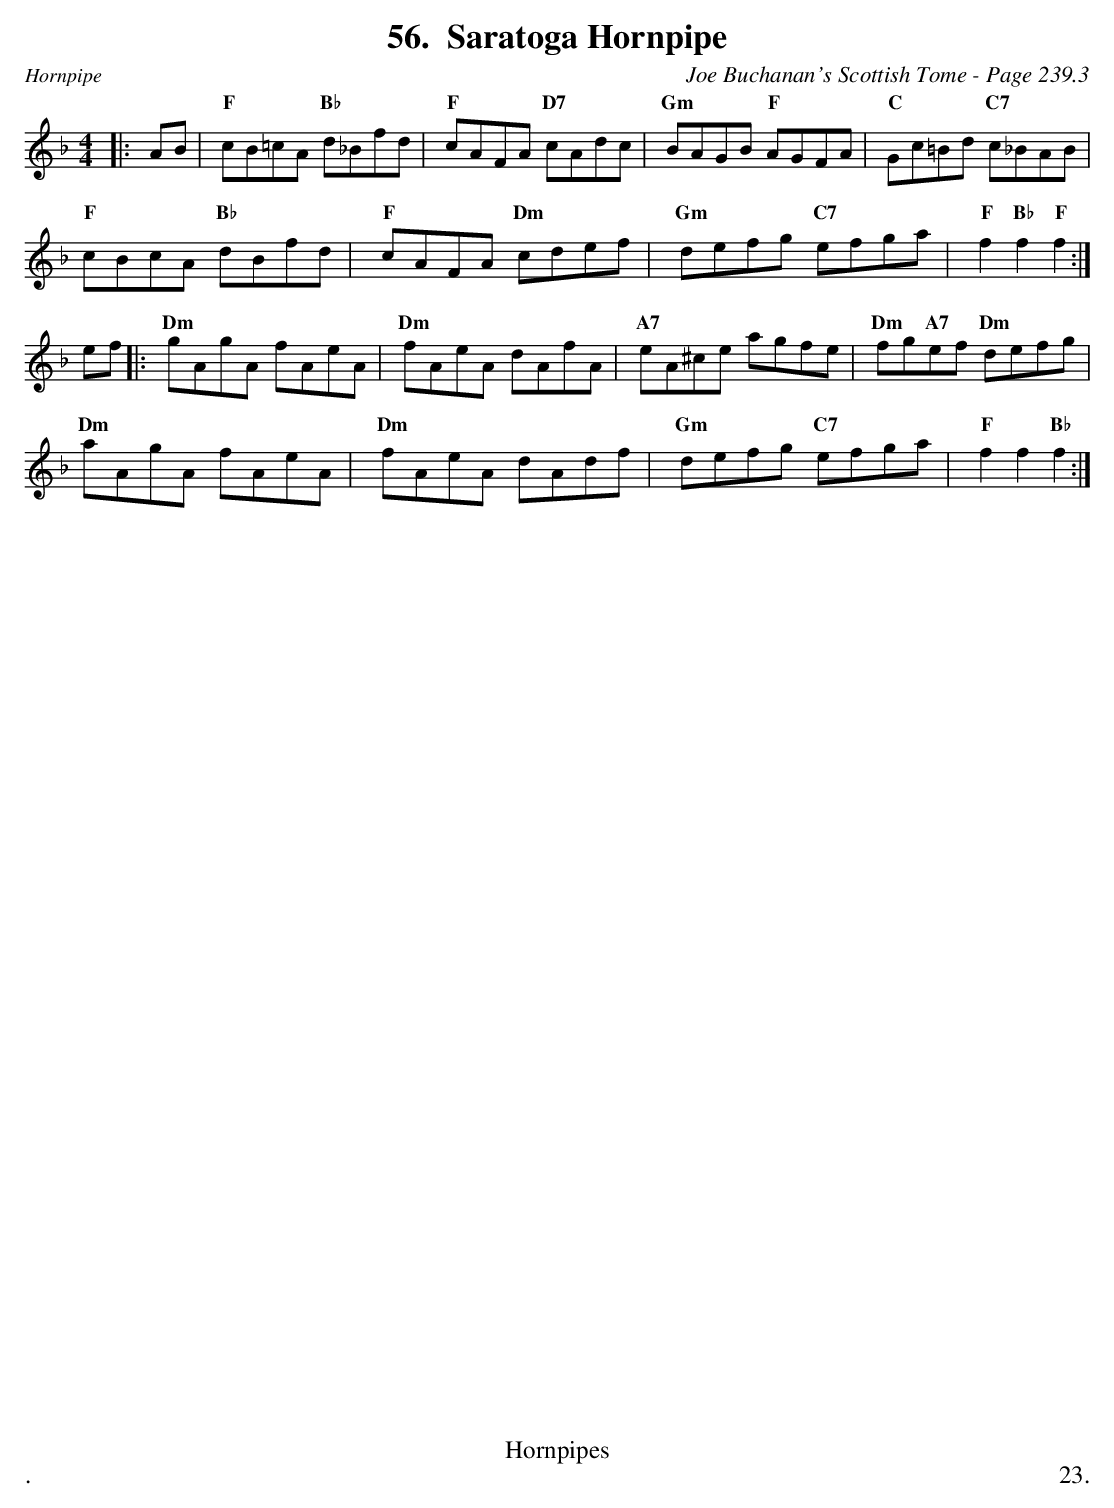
X:1
T:Saratoga Hornpipe
C:Joe Buchanan's Scottish Tome - Page 239.3
L:1/8
M:4/4
K:F
|: AB | "F"cB=cA "Bb"d_Bfd | "F"cAFA "D7"cAdc | "Gm"BAGB "F"AGFA | "C"Gc=Bd "C7"c_BAB |
"F"cBcA "Bb"dBfd | "F"cAFA "Dm"cdef | "Gm"defg "C7"efga | "F"f2 "Bb"f2 "F"f2 :|
ef |: "Dm"gAgA fAeA | "Dm"fAeA dAfA | "A7"eA^ce agfe | "Dm"fg"A7"ef "Dm"defg |
"Dm"aAgA fAeA | "Dm"fAeA dAdf | "Gm"defg "C7"efga | "F"f2 f2 "Bb"f2 :|
